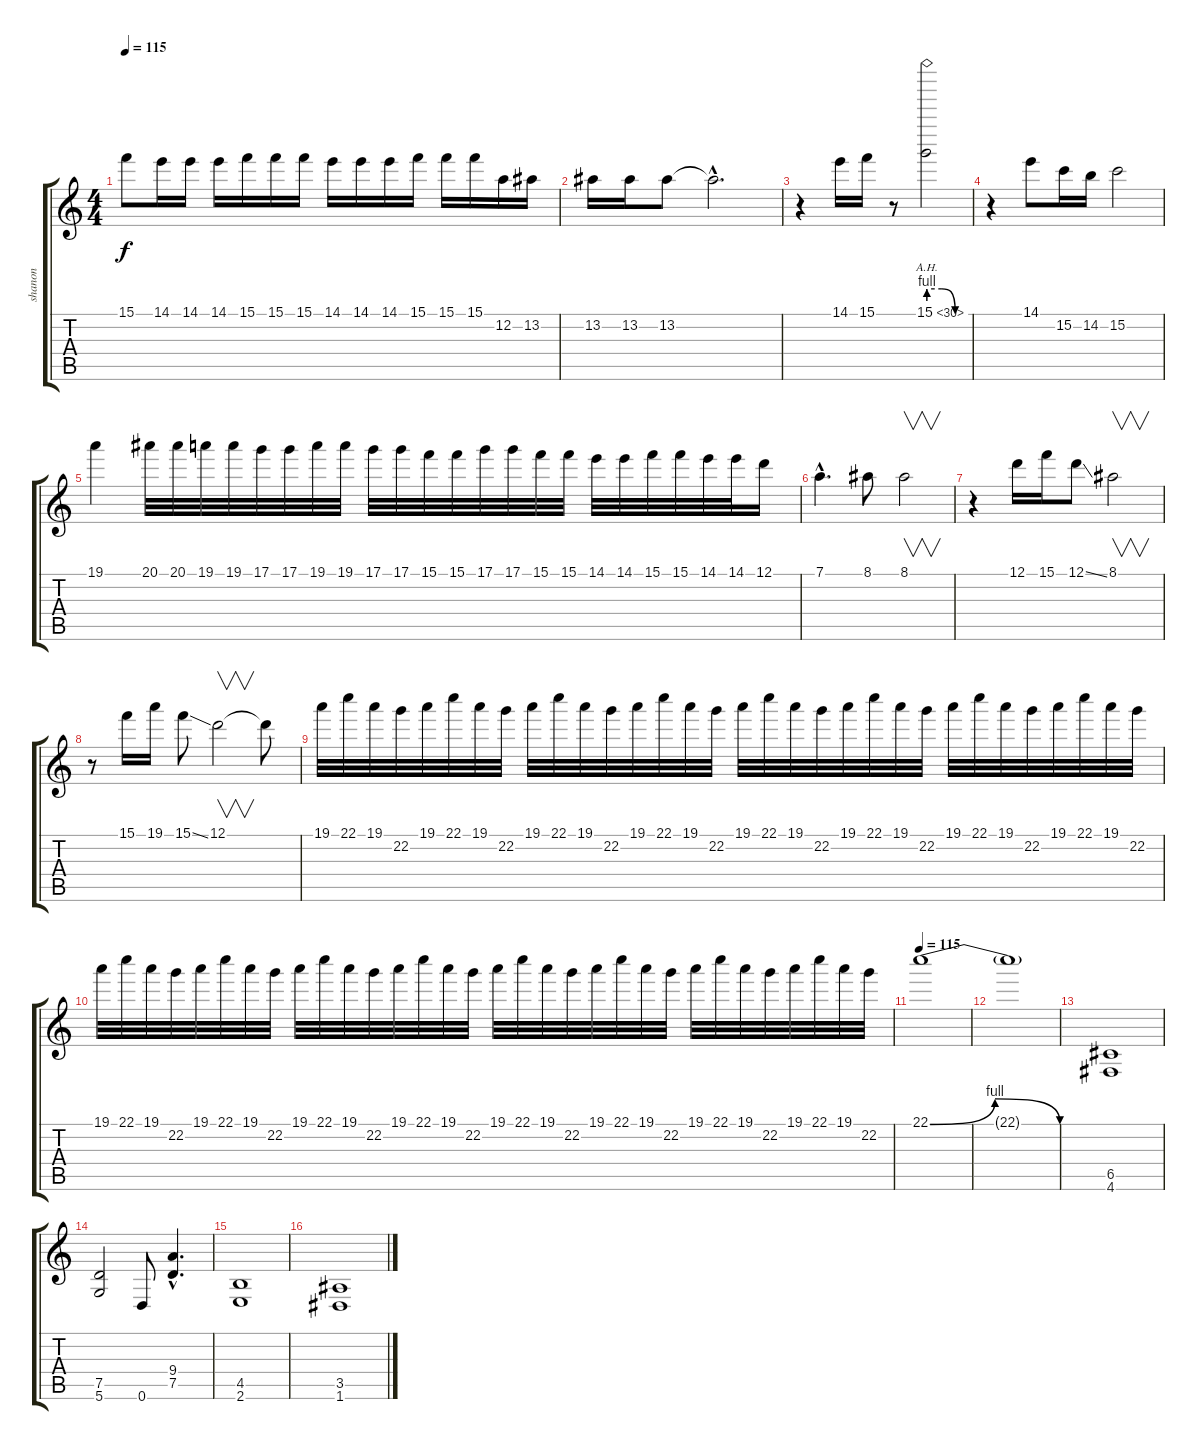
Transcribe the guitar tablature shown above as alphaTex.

\track ("shanon" "shanon") {instrument distortionguitar}
\staff {score tabs}
\tuning (D4 A3 F3 C3 G2 D2) {hide}
\ts (4 4)
\tempo 115
\clef g2
\ks c
15.1.8{dy f} 14.1.16 14.1.16 14.1.16 15.1.16 15.1.16 15.1.16 14.1.16 14.1.16 14.1.16 15.1.16 15.1.16 15.1.16 12.2.16 13.2.16 |
13.2.16 13.2.16 13.2.8 13.2{hac t}.2{d} |
r.4 14.1.16 15.1.16 r.8 15.1{be (custom 0 4 20 4 40 0 60 0) ah 15}.2 |
r.4 14.1.8 15.2.16 14.2.16 15.2.2 |
19.1.4 20.1.32 20.1.32 19.1.32 19.1.32 17.1.32 17.1.32 19.1.32 19.1.32 17.1.32 17.1.32 15.1.32 15.1.32 17.1.32 17.1.32 15.1.32 15.1.32 14.1.32 14.1.32 15.1.32 15.1.32 14.1.32 14.1.32 12.1.16 |
7.1{hac}.4{d} 8.1.8 8.1.2{v} |
r.4 12.1.16 15.1.16 12.1{ss}.8 8.1.2{v} |
r.8 15.1.16 19.1.16 15.1{ss}.8 12.1.2{v} 12.1{t}.8 |
19.1.32 22.1.32 19.1.32 22.2.32 19.1.32 22.1.32 19.1.32 22.2.32 19.1.32 22.1.32 19.1.32 22.2.32 19.1.32 22.1.32 19.1.32 22.2.32 19.1.32 22.1.32 19.1.32 22.2.32 19.1.32 22.1.32 19.1.32 22.2.32 19.1.32 22.1.32 19.1.32 22.2.32 19.1.32 22.1.32 19.1.32 22.2.32 |
19.1.32 22.1.32 19.1.32 22.2.32 19.1.32 22.1.32 19.1.32 22.2.32 19.1.32 22.1.32 19.1.32 22.2.32 19.1.32 22.1.32 19.1.32 22.2.32 19.1.32 22.1.32 19.1.32 22.2.32 19.1.32 22.1.32 19.1.32 22.2.32 19.1.32 22.1.32 19.1.32 22.2.32 19.1.32 22.1.32 19.1.32 22.2.32 |
\tempo 115
22.1{be (bendrelease 0 0 6 4 51 4 60 0)}.1 |
22.1{t}.1 |
(6.5 4.6).1 |
(7.5 5.6).2 0.6.8 (9.4{hac} 7.5{hac}).4{d} |
(4.5 2.6).1 |
(3.5 1.6).1
